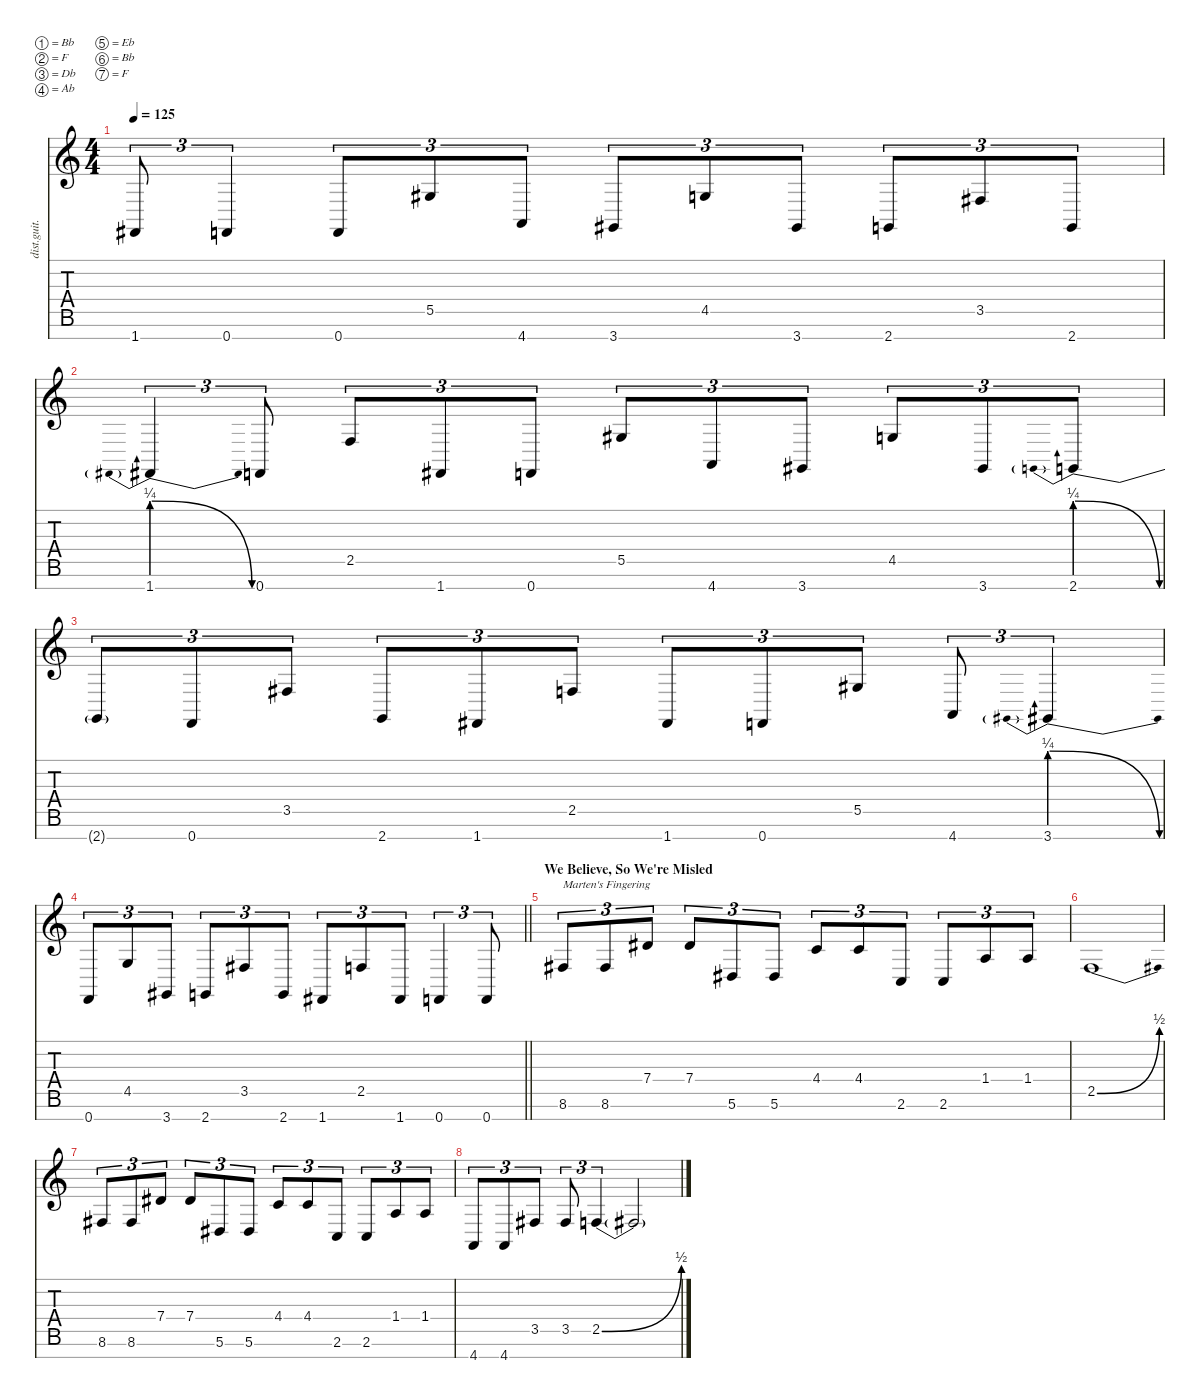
\defaultSystemsLayout 4
\hideDynamics
\bracketExtendMode nobrackets
\track ("8 string GUITAR 2 (Marten Hagstrom)" "dist.guit.") {instrument distortionguitar}
\staff {score tabs}
\tuning (Bb3 F3 Db3 Ab2 Eb2 Bb1 F1)
\ts (4 4)
\tempo 125
\clef g2
\ks c
1.7{acc #}.8{tu (3 2) dy f beam Up} 0.7.4{tu (3 2) beam Up} 0.7.8{tu (3 2) beam Up} 5.5{acc #}.8{tu (3 2) beam Up} 4.7.8{tu (3 2) beam Up} 3.7{acc #}.8{tu (3 2) beam Up} 4.5.8{tu (3 2) beam Up} 3.7{acc #}.8{tu (3 2) beam Up} 2.7.8{tu (3 2) beam Up} 3.5{acc #}.8{tu (3 2) beam Up} 2.7.8{tu (3 2) beam Up} |
1.7{be (prebendrelease 0 1 30 0) acc #}.4{tu (3 2) beam Up} 0.7.8{tu (3 2) beam Up} 2.5.8{tu (3 2) beam Up} 1.7{acc #}.8{tu (3 2) beam Up} 0.7.8{tu (3 2) beam Up} 5.5{acc #}.8{tu (3 2) beam Up} 4.7.8{tu (3 2) beam Up} 3.7{acc #}.8{tu (3 2) beam Up} 4.5.8{tu (3 2) beam Up} 3.7{acc #}.8{tu (3 2) beam Up} 2.7{be (prebendrelease 0 1 60 0)}.8{tu (3 2) beam Up} |
2.7{be (hold 0 0 60 0) t}.8{tu (3 2) beam Up} 0.7.8{tu (3 2) beam Up} 3.5{acc #}.8{tu (3 2) beam Up} 2.7.8{tu (3 2) beam Up} 1.7{acc #}.8{tu (3 2) beam Up} 2.5.8{tu (3 2) beam Up} 1.7{acc #}.8{tu (3 2) beam Up} 0.7.8{tu (3 2) beam Up} 5.5{acc #}.8{tu (3 2) beam Up} 4.7.8{tu (3 2) beam Up} 3.7{be (prebendrelease 0 1 30 0) acc #}.4{tu (3 2) beam Up} |
\barLineRight lightlight
0.7.8{tu (3 2) beam Up} 4.5.8{tu (3 2) beam Up} 3.7{acc #}.8{tu (3 2) beam Up} 2.7.8{tu (3 2) beam Up} 3.5{acc #}.8{tu (3 2) beam Up} 2.7.8{tu (3 2) beam Up} 1.7{acc #}.8{tu (3 2) beam Up} 2.5.8{tu (3 2) beam Up} 1.7{acc #}.8{tu (3 2) beam Up} 0.7.4{tu (3 2) beam Up} 0.7.8{tu (3 2) beam Up} |
\section ("" "We Believe, So We're Misled")
8.6{acc #}.8{tu (3 2) txt "Marten's Fingering" beam Up} 8.6{acc #}.8{tu (3 2) beam Up} 7.4{acc #}.8{tu (3 2) beam Up} 7.4{acc #}.8{tu (3 2) beam Up} 5.6{acc #}.8{tu (3 2) beam Up} 5.6{acc #}.8{tu (3 2) beam Up} 4.4.8{tu (3 2) beam Up} 4.4.8{tu (3 2) beam Up} 2.6.8{tu (3 2) beam Up} 2.6.8{tu (3 2) beam Up} 1.4.8{tu (3 2) beam Up} 1.4.8{tu (3 2) beam Up} |
2.5{be (bend 0 0 60 2)}.1{beam Up} |
8.6{acc #}.8{tu (3 2) beam Up} 8.6{acc #}.8{tu (3 2) beam Up} 7.4{acc #}.8{tu (3 2) beam Up} 7.4{acc #}.8{tu (3 2) beam Up} 5.6{acc #}.8{tu (3 2) beam Up} 5.6{acc #}.8{tu (3 2) beam Up} 4.4.8{tu (3 2) beam Up} 4.4.8{tu (3 2) beam Up} 2.6.8{tu (3 2) beam Up} 2.6.8{tu (3 2) beam Up} 1.4.8{tu (3 2) beam Up} 1.4.8{tu (3 2) beam Up} |
4.7.8{tu (3 2) beam Up} 4.7.8{tu (3 2) beam Up} 3.5{acc #}.8{tu (3 2) beam Up} 3.5{acc #}.8{tu (3 2) beam Up} 2.5{be (bend 0 0 60 2)}.4{tu (3 2) beam Up} 2.5{t}.2{beam Up}
